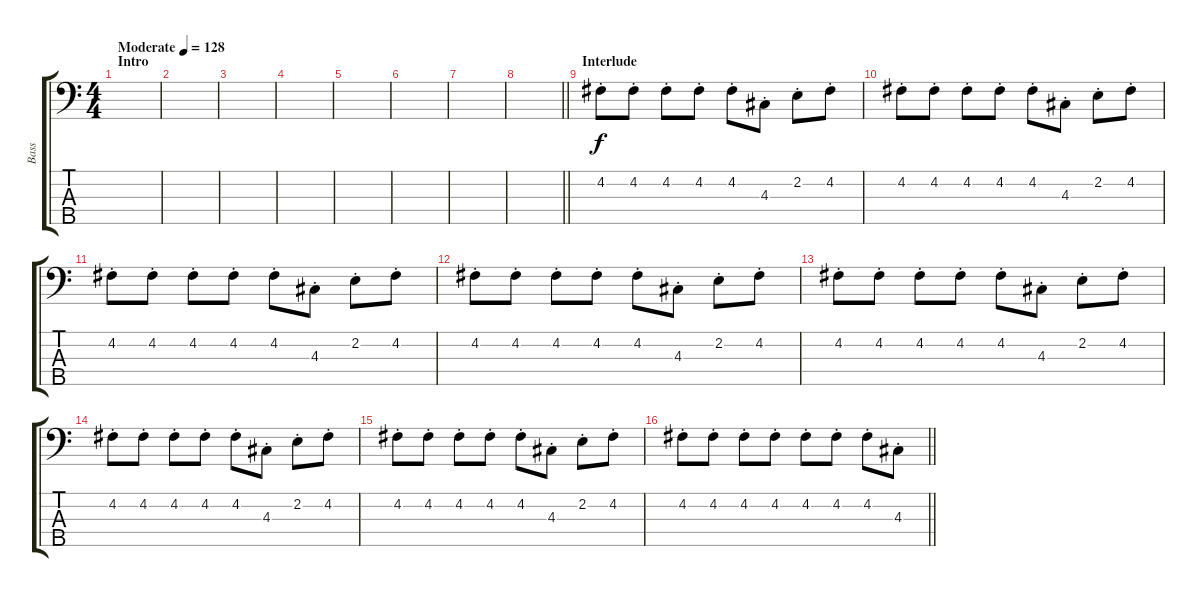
\track ("Bass" "Bass") {instrument electricbassfinger}
\staff {score tabs}
\tuning (G2 D2 A1 E1 B0) {hide}
\ts (4 4)
\section ("" "Intro")
\tempo (128 "Moderate")
\clef f4
\ks c
|
|
|
|
|
|
|
\barLineRight lightlight
|
\section ("" "Interlude")
4.2{st}.8 4.2{st}.8 4.2{st}.8 4.2{st}.8 4.2{st}.8 4.3{st}.8 2.2{st}.8 4.2{st}.8 |
4.2{st}.8 4.2{st}.8 4.2{st}.8 4.2{st}.8 4.2{st}.8 4.3{st}.8 2.2{st}.8 4.2{st}.8 |
4.2{st}.8 4.2{st}.8 4.2{st}.8 4.2{st}.8 4.2{st}.8 4.3{st}.8 2.2{st}.8 4.2{st}.8 |
4.2{st}.8 4.2{st}.8 4.2{st}.8 4.2{st}.8 4.2{st}.8 4.3{st}.8 2.2{st}.8 4.2{st}.8 |
4.2{st}.8 4.2{st}.8 4.2{st}.8 4.2{st}.8 4.2{st}.8 4.3{st}.8 2.2{st}.8 4.2{st}.8 |
4.2{st}.8 4.2{st}.8 4.2{st}.8 4.2{st}.8 4.2{st}.8 4.3{st}.8 2.2{st}.8 4.2{st}.8 |
4.2{st}.8 4.2{st}.8 4.2{st}.8 4.2{st}.8 4.2{st}.8 4.3{st}.8 2.2{st}.8 4.2{st}.8 |
\barLineRight lightlight
4.2{st}.8 4.2{st}.8 4.2{st}.8 4.2{st}.8 4.2{st}.8 4.2{st}.8 4.2{st}.8 4.3{st}.8
